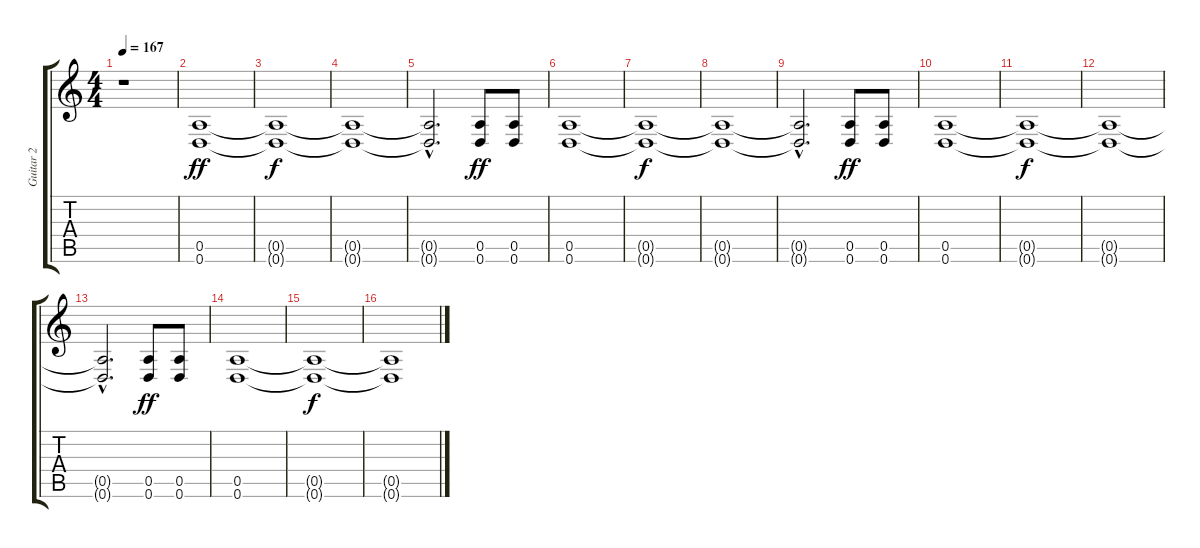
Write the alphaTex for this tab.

\track ("Guitar 2" "Guitar 2") {instrument distortionguitar}
\staff {score tabs}
\tuning (E4 B3 G3 D3 A2 D2) {hide}
\ts (4 4)
\tempo 167
\clef g2
\ks c
r.1{dy ff instrument distortionguitar} |
(0.5 0.6).1 |
(0.5{t} 0.6{t}).1{dy f} |
(0.5{t} 0.6{t}).1 |
(0.5{hac t} 0.6{hac t}).2{d} (0.5 0.6).8{dy ff} (0.5 0.6).8 |
(0.5 0.6).1 |
(0.5{t} 0.6{t}).1{dy f} |
(0.5{t} 0.6{t}).1 |
(0.5{hac t} 0.6{hac t}).2{d} (0.5 0.6).8{dy ff} (0.5 0.6).8 |
(0.5 0.6).1 |
(0.5{t} 0.6{t}).1{dy f} |
(0.5{t} 0.6{t}).1 |
(0.5{hac t} 0.6{hac t}).2{d} (0.5 0.6).8{dy ff} (0.5 0.6).8 |
(0.5 0.6).1 |
(0.5{t} 0.6{t}).1{dy f} |
(0.5{t} 0.6{t}).1
